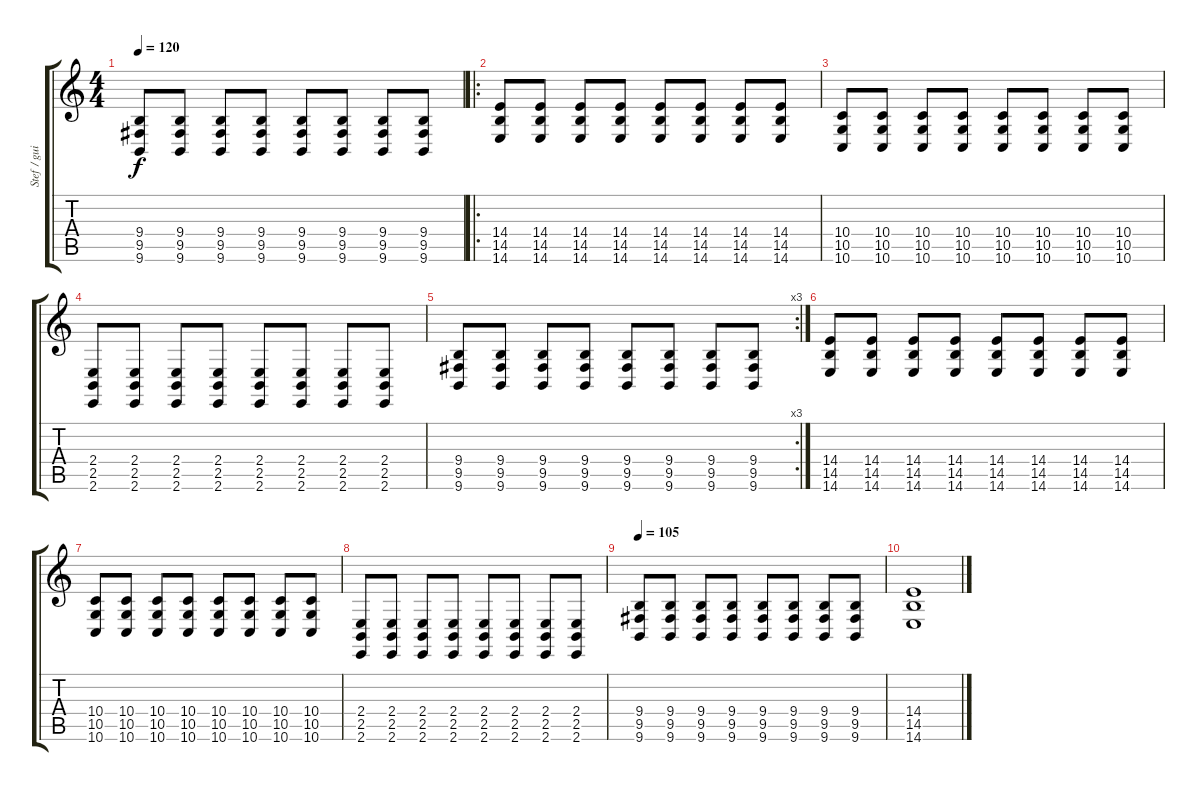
\track ("Stef / guitar" "Stef / gui") {instrument sitar}
\staff {score tabs}
\tuning (E4 B3 G3 D3 A2 D2) {hide}
\ts (4 4)
\tempo 120
\clef g2
\ks c
(9.4 9.5 9.6).8{dy f} (9.4 9.5 9.6).8 (9.4 9.5 9.6).8 (9.4 9.5 9.6).8 (9.4 9.5 9.6).8 (9.4 9.5 9.6).8 (9.4 9.5 9.6).8 (9.4 9.5 9.6).8 |
\ro
(14.4 14.5 14.6).8{volume 11 instrument overdrivenguitar} (14.4 14.5 14.6).8 (14.4 14.5 14.6).8 (14.4 14.5 14.6).8 (14.4 14.5 14.6).8 (14.4 14.5 14.6).8 (14.4 14.5 14.6).8 (14.4 14.5 14.6).8 |
(10.4 10.5 10.6).8 (10.4 10.5 10.6).8 (10.4 10.5 10.6).8 (10.4 10.5 10.6).8 (10.4 10.5 10.6).8 (10.4 10.5 10.6).8 (10.4 10.5 10.6).8 (10.4 10.5 10.6).8 |
(2.4 2.5 2.6).8 (2.4 2.5 2.6).8 (2.4 2.5 2.6).8 (2.4 2.5 2.6).8 (2.4 2.5 2.6).8 (2.4 2.5 2.6).8 (2.4 2.5 2.6).8 (2.4 2.5 2.6).8 |
\rc 3
(9.4 9.5 9.6).8 (9.4 9.5 9.6).8 (9.4 9.5 9.6).8 (9.4 9.5 9.6).8 (9.4 9.5 9.6).8 (9.4 9.5 9.6).8 (9.4 9.5 9.6).8 (9.4 9.5 9.6).8 |
(14.4 14.5 14.6).8{volume 11 instrument overdrivenguitar} (14.4 14.5 14.6).8 (14.4 14.5 14.6).8 (14.4 14.5 14.6).8 (14.4 14.5 14.6).8 (14.4 14.5 14.6).8 (14.4 14.5 14.6).8 (14.4 14.5 14.6).8 |
(10.4 10.5 10.6).8 (10.4 10.5 10.6).8 (10.4 10.5 10.6).8 (10.4 10.5 10.6).8 (10.4 10.5 10.6).8 (10.4 10.5 10.6).8 (10.4 10.5 10.6).8 (10.4 10.5 10.6).8 |
(2.4 2.5 2.6).8 (2.4 2.5 2.6).8 (2.4 2.5 2.6).8 (2.4 2.5 2.6).8 (2.4 2.5 2.6).8 (2.4 2.5 2.6).8 (2.4 2.5 2.6).8 (2.4 2.5 2.6).8 |
\tempo 105
(9.4 9.5 9.6).8 (9.4 9.5 9.6).8 (9.4 9.5 9.6).8 (9.4 9.5 9.6).8 (9.4 9.5 9.6).8 (9.4 9.5 9.6).8 (9.4 9.5 9.6).8 (9.4 9.5 9.6).8 |
(14.4 14.5 14.6).1
